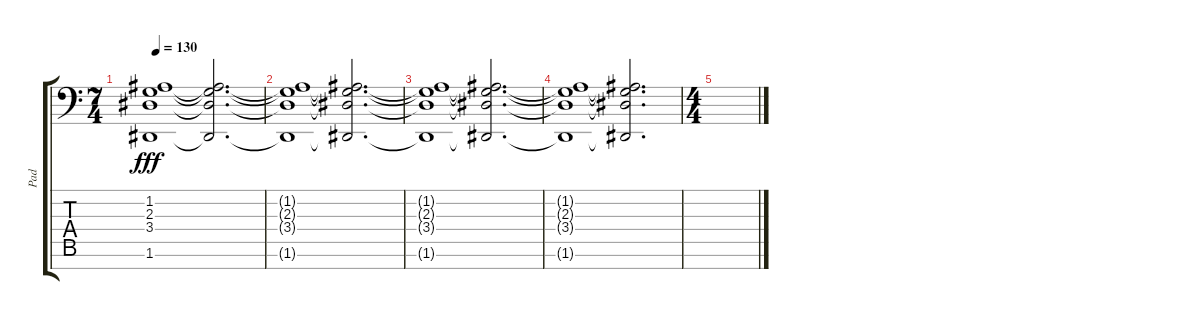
\track ("Pad" "Pad") {instrument pad2warm}
\staff {score tabs}
\tuning (D4 A3 F3 C3 G2 D2 G1) {hide}
\ts (7 4)
\tempo 130
\clef f4
\ks c
(1.2 2.3 3.4 1.6).1{dy fff} (1.2{t} 2.3{t} 3.4{t} 1.6{t}).2{d} |
(1.2{t} 2.3{t} 3.4{t} 1.6{t}).1 (1.2{t} 2.3{t} 3.4{t} 1.6{t}).2{d} |
(1.2{t} 2.3{t} 3.4{t} 1.6{t}).1 (1.2{t} 2.3{t} 3.4{t} 1.6{t}).2{d} |
(1.2{t} 2.3{t} 3.4{t} 1.6{t}).1 (1.2{t} 2.3{t} 3.4{t} 1.6{t}).2{d} |
\ts (4 4)
